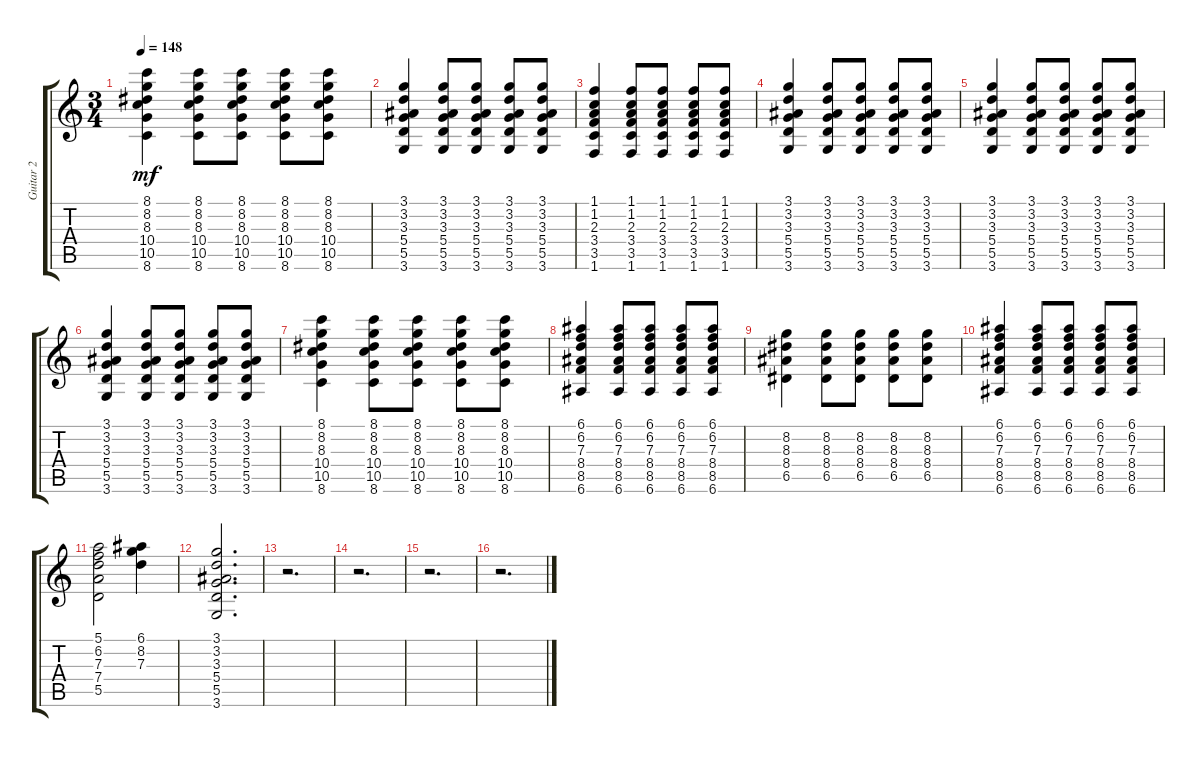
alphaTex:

\track ("Guitar 2" "Guitar 2") {instrument acousticguitarsteel}
\staff {score tabs}
\tuning (E4 B3 G3 D3 A2 E2) {hide}
\ts (3 4)
\tempo 148
\clef g2
\ks c
(8.1 8.2 8.3 10.4 10.5 8.6).4{dy mf} (8.1 8.2 8.3 10.4 10.5 8.6).8 (8.1 8.2 8.3 10.4 10.5 8.6).8 (8.1 8.2 8.3 10.4 10.5 8.6).8 (8.1 8.2 8.3 10.4 10.5 8.6).8 |
(3.1 3.2 3.3 5.4 5.5 3.6).4 (3.1 3.2 3.3 5.4 5.5 3.6).8 (3.1 3.2 3.3 5.4 5.5 3.6).8 (3.1 3.2 3.3 5.4 5.5 3.6).8 (3.1 3.2 3.3 5.4 5.5 3.6).8 |
(1.1 1.2 2.3 3.4 3.5 1.6).4 (1.1 1.2 2.3 3.4 3.5 1.6).8 (1.1 1.2 2.3 3.4 3.5 1.6).8 (1.1 1.2 2.3 3.4 3.5 1.6).8 (1.1 1.2 2.3 3.4 3.5 1.6).8 |
(3.1 3.2 3.3 5.4 5.5 3.6).4 (3.1 3.2 3.3 5.4 5.5 3.6).8 (3.1 3.2 3.3 5.4 5.5 3.6).8 (3.1 3.2 3.3 5.4 5.5 3.6).8 (3.1 3.2 3.3 5.4 5.5 3.6).8 |
(3.1 3.2 3.3 5.4 5.5 3.6).4 (3.1 3.2 3.3 5.4 5.5 3.6).8 (3.1 3.2 3.3 5.4 5.5 3.6).8 (3.1 3.2 3.3 5.4 5.5 3.6).8 (3.1 3.2 3.3 5.4 5.5 3.6).8 |
(3.1 3.2 3.3 5.4 5.5 3.6).4 (3.1 3.2 3.3 5.4 5.5 3.6).8 (3.1 3.2 3.3 5.4 5.5 3.6).8 (3.1 3.2 3.3 5.4 5.5 3.6).8 (3.1 3.2 3.3 5.4 5.5 3.6).8 |
(8.1 8.2 8.3 10.4 10.5 8.6).4 (8.1 8.2 8.3 10.4 10.5 8.6).8 (8.1 8.2 8.3 10.4 10.5 8.6).8 (8.1 8.2 8.3 10.4 10.5 8.6).8 (8.1 8.2 8.3 10.4 10.5 8.6).8 |
(6.1 6.2 7.3 8.4 8.5 6.6).4 (6.1 6.2 7.3 8.4 8.5 6.6).8 (6.1 6.2 7.3 8.4 8.5 6.6).8 (6.1 6.2 7.3 8.4 8.5 6.6).8 (6.1 6.2 7.3 8.4 8.5 6.6).8 |
(8.2 8.3 8.4 6.5).4 (8.2 8.3 8.4 6.5).8 (8.2 8.3 8.4 6.5).8 (8.2 8.3 8.4 6.5).8 (8.2 8.3 8.4 6.5).8 |
(6.1 6.2 7.3 8.4 8.5 6.6).4 (6.1 6.2 7.3 8.4 8.5 6.6).8 (6.1 6.2 7.3 8.4 8.5 6.6).8 (6.1 6.2 7.3 8.4 8.5 6.6).8 (6.1 6.2 7.3 8.4 8.5 6.6).8 |
(5.1 6.2 7.3 7.4 5.5).2 (6.1 8.2 7.3).4 |
(3.1 3.2 3.3 5.4 5.5 3.6).2{d} |
r.2{d} |
r.2{d} |
r.2{d} |
r.2{d}
